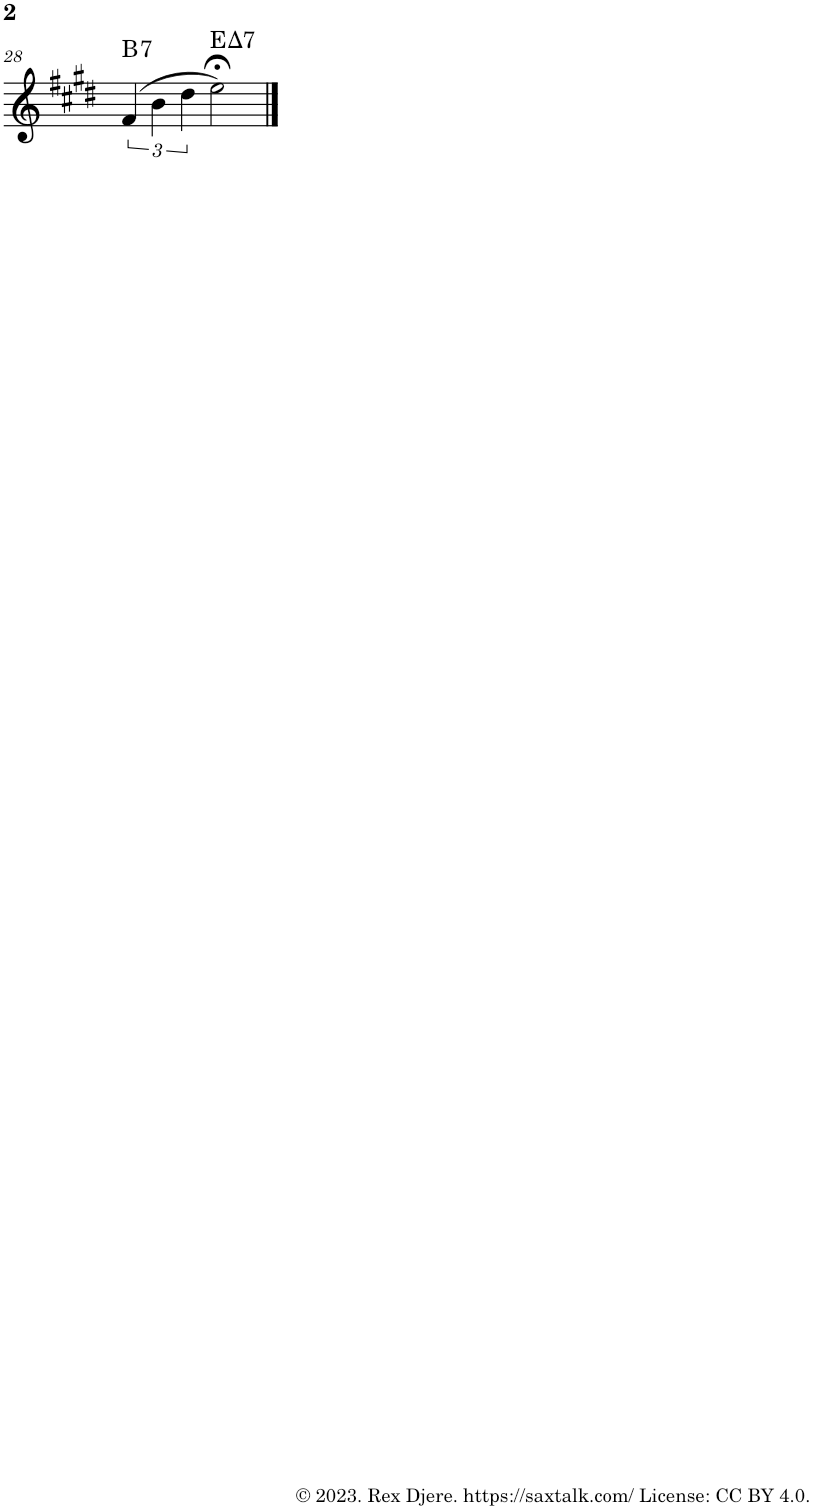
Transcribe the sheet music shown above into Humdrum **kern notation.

**kern	**harte
*part1	*part1
*staff1	*
*I"Alto Saxophone	*
*I'A. Sax.	*
!!LO:PB:g=z
*clefG2	*
*Trd5c9	*
*k[f#c#g#d#]	*
*M4/4	*
=28	=28
!	!LO:H:kt=7
(6f#/	B:7
6b\	.
6dd#\	.
!	!LO:H:kt=7
2ee;<\)	E:maj7
==	==
*-	*-
